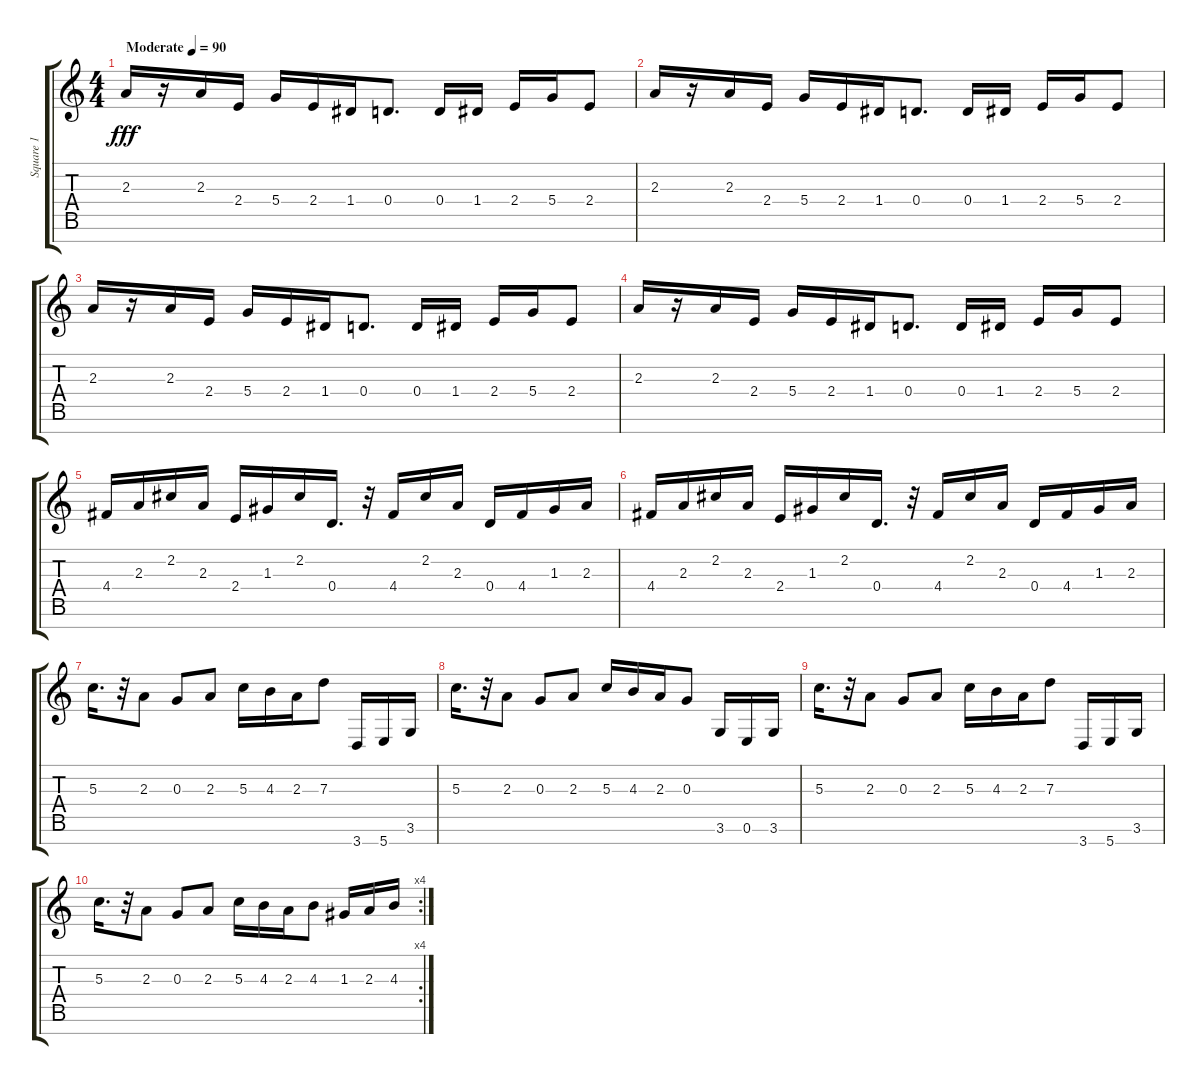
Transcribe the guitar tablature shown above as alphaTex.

\track ("Square 1" "Square 1") {instrument electricguitarjazz}
\staff {score tabs}
\tuning (E4 B3 G3 D3 A2 E2 B1) {hide}
\ts (4 4)
\tempo (90 "Moderate")
\clef g2
\ks c
2.3.16{dy fff instrument electricguitarjazz} r.16 2.3.16 2.4.16 5.4.16 2.4.16 1.4.16 0.4.8{d} 0.4.16 1.4.16 2.4.16 5.4.16 2.4.8 |
2.3.16 r.16 2.3.16 2.4.16 5.4.16 2.4.16 1.4.16 0.4.8{d} 0.4.16 1.4.16 2.4.16 5.4.16 2.4.8 |
2.3.16 r.16 2.3.16 2.4.16 5.4.16 2.4.16 1.4.16 0.4.8{d} 0.4.16 1.4.16 2.4.16 5.4.16 2.4.8 |
2.3.16 r.16 2.3.16 2.4.16 5.4.16 2.4.16 1.4.16 0.4.8{d} 0.4.16 1.4.16 2.4.16 5.4.16 2.4.8 |
4.4.16 2.3.16 2.2.16 2.3.16 2.4.16 1.3.16 2.2.16 0.4.16{d} r.32 4.4.16 2.2.16 2.3.16 0.4.16 4.4.16 1.3.16 2.3.16 |
4.4.16 2.3.16 2.2.16 2.3.16 2.4.16 1.3.16 2.2.16 0.4.16{d} r.32 4.4.16 2.2.16 2.3.16 0.4.16 4.4.16 1.3.16 2.3.16 |
5.3.16{d} r.32 2.3.8 0.3.8 2.3.8 5.3.16 4.3.16 2.3.16 7.3.8 3.7.16 5.7.16 3.6.16 |
5.3.16{d} r.32 2.3.8 0.3.8 2.3.8 5.3.16 4.3.16 2.3.16 0.3.8 3.6.16 0.6.16 3.6.16 |
5.3.16{d} r.32 2.3.8 0.3.8 2.3.8 5.3.16 4.3.16 2.3.16 7.3.8 3.7.16 5.7.16 3.6.16 |
\rc 4
5.3.16{d} r.32 2.3.8 0.3.8 2.3.8 5.3.16 4.3.16 2.3.16 4.3.8 1.3.16 2.3.16 4.3.16
